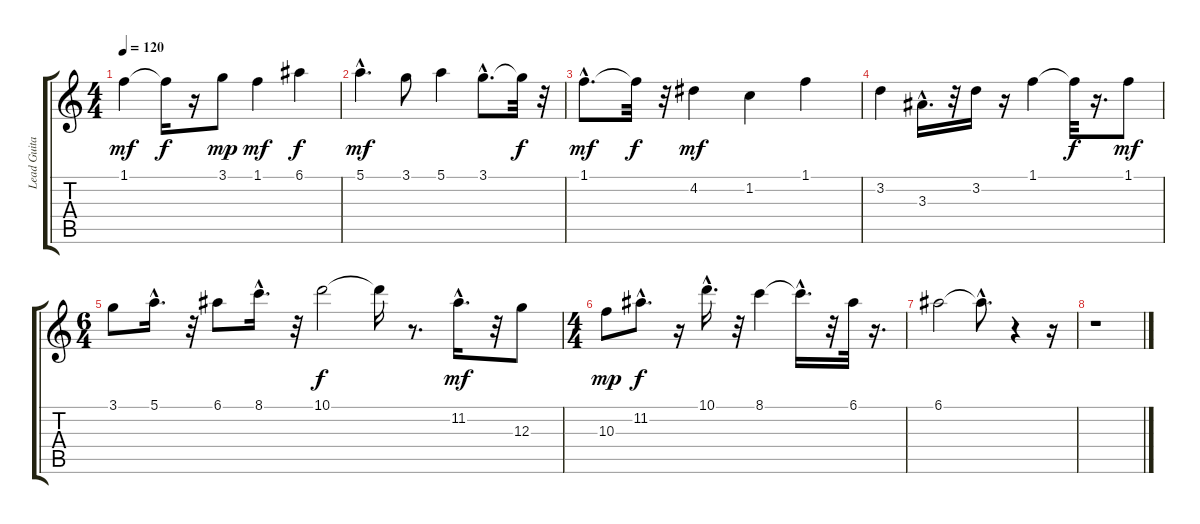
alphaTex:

\track ("Lead Guitar" "Lead Guita") {instrument overdrivenguitar}
\staff {score tabs}
\tuning (E4 B3 G3 D3 A2 E2) {hide}
\ts (4 4)
\tempo 120
\clef g2
\ks c
1.1.4{dy mf} 1.1{t}.16{dy f} r.16 3.1.8{dy mp} 1.1.4{dy mf} 6.1.4{dy f} |
5.1{hac}.4{d dy mf} 3.1.8 5.1.4 3.1{hac}.8{d} 3.1{t}.32{dy f} r.32 |
1.1{hac}.8{d dy mf} 1.1{t}.32{dy f} r.32 4.2.4{dy mf} 1.2.4 1.1.4 |
3.2.4 3.3{hac}.16{d} r.32 3.2.16 r.16 1.1.4 1.1{t}.32{dy f} r.16{d} 1.1.8{dy mf} |
\ts (6 4)
3.1.8 5.1{hac}.16{d} r.32 6.1.8 8.1{hac}.16{d} r.32 10.1.2{dy f} 10.1{t}.16 r.8{d} 11.2{hac}.16{d dy mf} r.32 12.3.8 |
\ts (4 4)
10.3.8{dy mp} 11.2{hac}.8{d dy f} r.16 10.1{hac}.16{d} r.32 8.1.4 8.1{hac t}.16{d} r.32 6.1.32 r.16{d} |
6.1.2 6.1{hac t}.8{d} r.4 r.16 |
r.1
